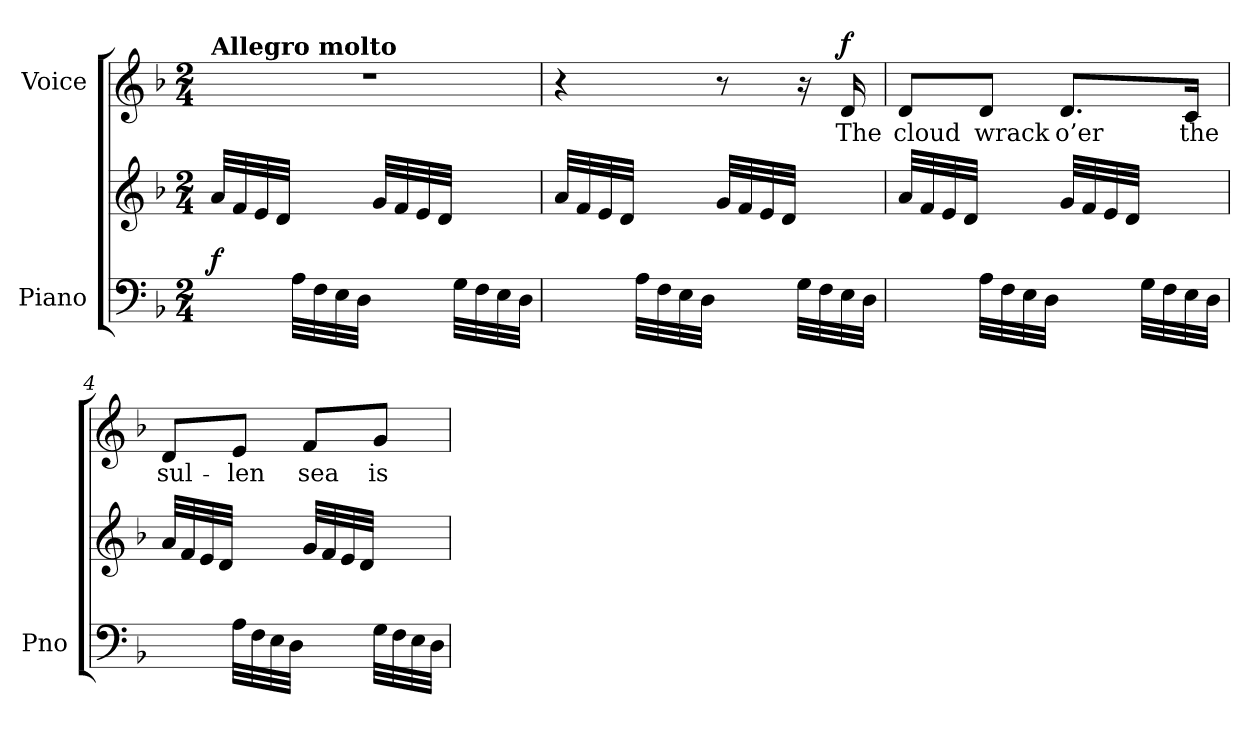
**kern	**kern	**dynam	**kern	**text	**dynam
*part2	*part2	*part2	*part1	*part1	*part1
*staff3	*staff2	*staff2/3	*staff1	*staff1	*staff1
*I"Piano	*	*	*I"Voice	*	*
*I'Pno	*	*	*	*	*
*clefF4	*clefG2	*	*clefG2	*	*
*k[b-]	*k[b-]	*	*k[b-]	*	*
*M2/4	*M2/4	*	*M2/4	*	*
=1	=1	=1	=1	=1	=1
*	*^	*	*	*	*
!	!	!	!	!LO:TX:a:B:t=Allegro molto	!	!
!	!	!	!LO:DY:a=2	!	!	!
8ryy	2ryy	(32a/LLL	f	2r	.	.
.	.	32f/	.	.	.	.
.	.	32e/	.	.	.	.
.	.	32d/JJJ	.	.	.	.
32A\LLL	.	8ryy	.	.	.	.
32F\	.	.	.	.	.	.
32E\	.	.	.	.	.	.
32D\JJJ)	.	.	.	.	.	.
8ryy	.	(32g/LLL	.	.	.	.
.	.	32f/	.	.	.	.
.	.	32e/	.	.	.	.
.	.	32d/JJJ	.	.	.	.
32G\LLL	.	8ryy	.	.	.	.
32F\	.	.	.	.	.	.
32E\	.	.	.	.	.	.
32D\JJJ)	.	.	.	.	.	.
=2	=2	=2	=2	=2	=2	=2
8ryy	2ryy	(32a/LLL	.	4r	.	.
.	.	32f/	.	.	.	.
.	.	32e/	.	.	.	.
.	.	32d/JJJ	.	.	.	.
32A\LLL	.	8ryy	.	.	.	.
32F\	.	.	.	.	.	.
32E\	.	.	.	.	.	.
32D\JJJ)	.	.	.	.	.	.
8ryy	.	(32g/LLL	.	8r	.	.
.	.	32f/	.	.	.	.
.	.	32e/	.	.	.	.
.	.	32d/JJJ	.	.	.	.
32G\LLL	.	8ryy	.	16r	.	.
32F\	.	.	.	.	.	.
!	!	!	!	!	!	!LO:DY:a
32E\	.	.	.	16d/	The	f
32D\JJJ)	.	.	.	.	.	.
=3	=3	=3	=3	=3	=3	=3
8ryy	2ryy	(32a/LLL	.	8d/L	cloud	.
.	.	32f/	.	.	.	.
.	.	32e/	.	.	.	.
.	.	32d/JJJ	.	.	.	.
32A\LLL	.	8ryy	.	8d/J	wrack	.
32F\	.	.	.	.	.	.
32E\	.	.	.	.	.	.
32D\JJJ)	.	.	.	.	.	.
8ryy	.	(32g/LLL	.	8.d/L	o’er	.
.	.	32f/	.	.	.	.
.	.	32e/	.	.	.	.
.	.	32d/JJJ	.	.	.	.
32G\LLL	.	8ryy	.	.	.	.
32F\	.	.	.	.	.	.
32E\	.	.	.	16c/Jk	the	.
32D\JJJ)	.	.	.	.	.	.
=4	=4	=4	=4	=4	=4	=4
8ryy	2ryy	(32a/LLL	.	8d/L	sul-	.
.	.	32f/	.	.	.	.
.	.	32e/	.	.	.	.
.	.	32d/JJJ	.	.	.	.
32A\LLL	.	8ryy	.	8e/J	-len	.
32F\	.	.	.	.	.	.
32E\	.	.	.	.	.	.
32D\JJJ)	.	.	.	.	.	.
8ryy	.	(32g/LLL	.	8f/L	sea	.
.	.	32f/	.	.	.	.
.	.	32e/	.	.	.	.
.	.	32d/JJJ	.	.	.	.
32G\LLL	.	8ryy	.	8g/J	is	.
32F\	.	.	.	.	.	.
32E\	.	.	.	.	.	.
32D\JJJ)	.	.	.	.	.	.
*	*v	*v	*	*	*	*
=	=	=	=	=	=
*-	*-	*-	*-	*-	*-
